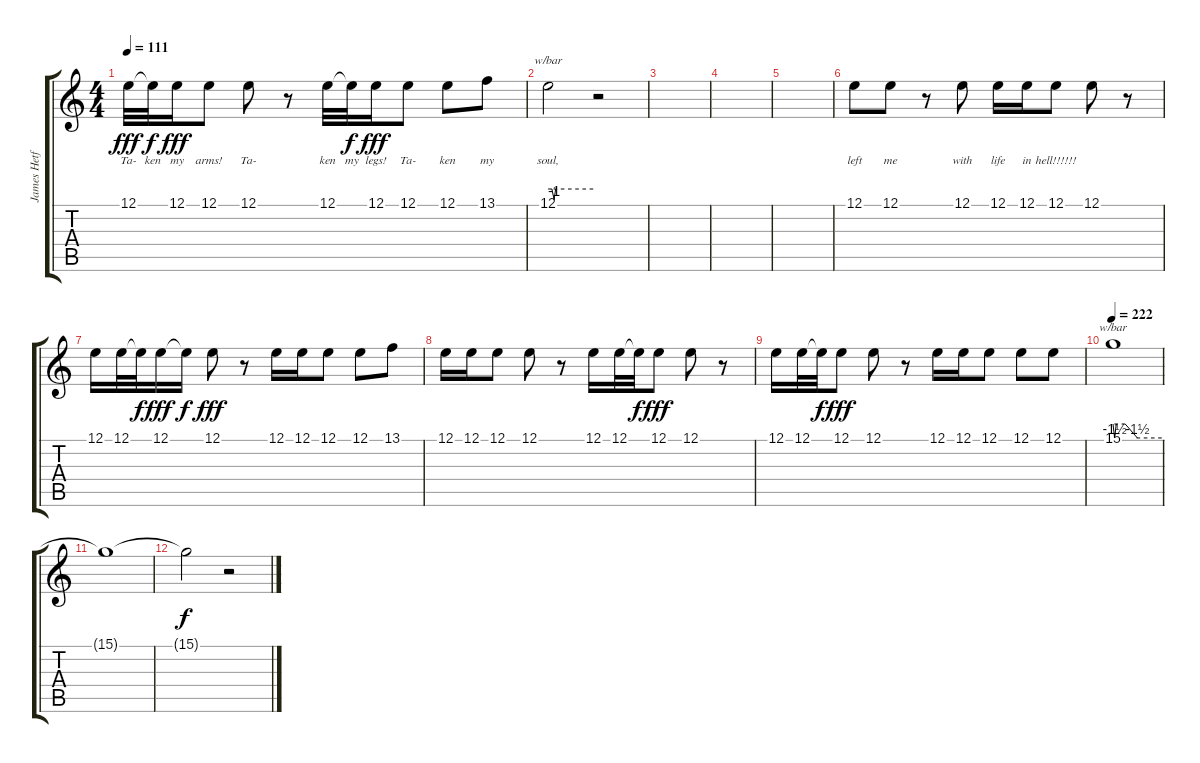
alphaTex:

\track ("James Hetfield (Vocals)" "James Hetf") {instrument oboe}
\staff {score tabs}
\tuning (E4 B3 G3 D3 A2 E2) {hide}
\ts (4 4)
\tempo 111
\clef g2
\ks c
12.1.32{lyrics (0 "Ta-") lyrics (1 "") lyrics (2 "") lyrics (3 "") lyrics (4 "") dy fff} 12.1{t}.32{lyrics (0 "ken") lyrics (1 "") lyrics (2 "") lyrics (3 "") lyrics (4 "") dy f} 12.1.16{lyrics (0 "my") lyrics (1 "") lyrics (2 "") lyrics (3 "") lyrics (4 "") dy fff} 12.1.8{lyrics (0 "arms!") lyrics (1 "") lyrics (2 "") lyrics (3 "") lyrics (4 "")} 12.1.8{lyrics (0 "Ta-") lyrics (1 "") lyrics (2 "") lyrics (3 "") lyrics (4 "")} r.8 12.1.32{lyrics (0 "ken") lyrics (1 "") lyrics (2 "") lyrics (3 "") lyrics (4 "")} 12.1{t}.32{lyrics (0 "my") lyrics (1 "") lyrics (2 "") lyrics (3 "") lyrics (4 "") dy f} 12.1.16{lyrics (0 "legs!") lyrics (1 "") lyrics (2 "") lyrics (3 "") lyrics (4 "") dy fff} 12.1.8{lyrics (0 "Ta-") lyrics (1 "") lyrics (2 "") lyrics (3 "") lyrics (4 "")} 12.1.8{lyrics (0 "ken") lyrics (1 "") lyrics (2 "") lyrics (3 "") lyrics (4 "")} 13.1.8{lyrics (0 "my") lyrics (1 "") lyrics (2 "") lyrics (3 "") lyrics (4 "")} |
12.1.2{tbe (custom default 0 0 5 0 8 -4 10 0 60 0) lyrics (0 "soul,") lyrics (1 "") lyrics (2 "") lyrics (3 "") lyrics (4 "")} r.2 |
|
|
|
12.1.8{lyrics (0 "left") lyrics (1 "") lyrics (2 "") lyrics (3 "") lyrics (4 "")} 12.1.8{lyrics (0 "me") lyrics (1 "") lyrics (2 "") lyrics (3 "") lyrics (4 "")} r.8 12.1.8{lyrics (0 "with") lyrics (1 "") lyrics (2 "") lyrics (3 "") lyrics (4 "")} 12.1.16{lyrics (0 "life") lyrics (1 "") lyrics (2 "") lyrics (3 "") lyrics (4 "")} 12.1.16{lyrics (0 "in") lyrics (1 "") lyrics (2 "") lyrics (3 "") lyrics (4 "")} 12.1.8{lyrics (0 "hell!!!!!!") lyrics (1 "") lyrics (2 "") lyrics (3 "") lyrics (4 "")} 12.1.8 r.8 |
12.1.16 12.1.32 12.1{t}.32{dy f} 12.1.16{dy fff} 12.1{t}.16{dy f} 12.1.8{dy fff} r.8 12.1.16 12.1.16 12.1.8 12.1.8 13.1.8 |
12.1.16 12.1.16 12.1.8 12.1.8 r.8 12.1.16 12.1.32 12.1{t}.32{dy f} 12.1.8{dy fff} 12.1.8 r.8 |
12.1.16 12.1.32 12.1{t}.32{dy f} 12.1.8{dy fff} 12.1.8 r.8 12.1.16 12.1.16 12.1.8 12.1.8 12.1.8 |
\tempo 222
15.1.1{tbe (custom default 0 0 2 -6 4 0 15 0 30 -6 60 -6)} |
15.1{t}.1 |
15.1{t}.2{dy f} r.2
